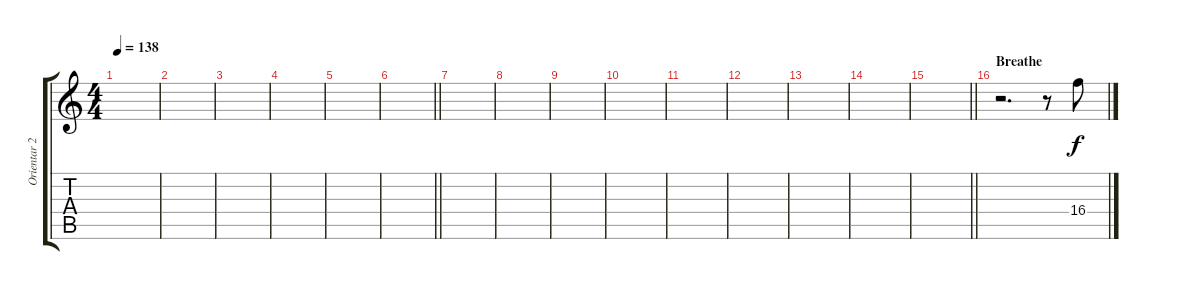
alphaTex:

\track ("Orientar 2" "Orientar 2") {instrument acousticguitarsteel}
\staff {score tabs}
\tuning (Eb4 Bb3 Gb3 Db3 Ab2 Eb2) {hide}
\ts (4 4)
\tempo 138
\clef g2
\ks c
|
|
|
|
|
\barLineRight lightlight
|
|
|
|
|
|
|
|
|
\barLineRight lightlight
|
\section ("" "Breathe")
r.2{d} r.8 16.4.8
